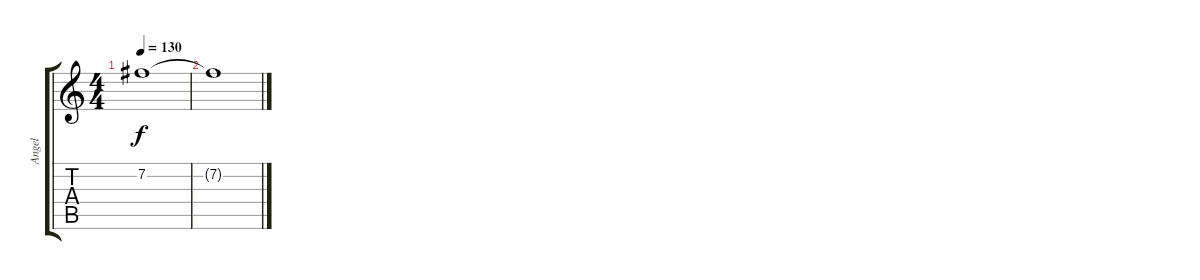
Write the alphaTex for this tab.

\track ("Angel" "Angel") {instrument distortionguitar}
\staff {score tabs}
\tuning (E4 B3 G3 D3 A2 E2) {hide}
\ts (4 4)
\tempo 130
\clef g2
\ks c
7.2{t}.1{dy f} |
7.2{t}.1
